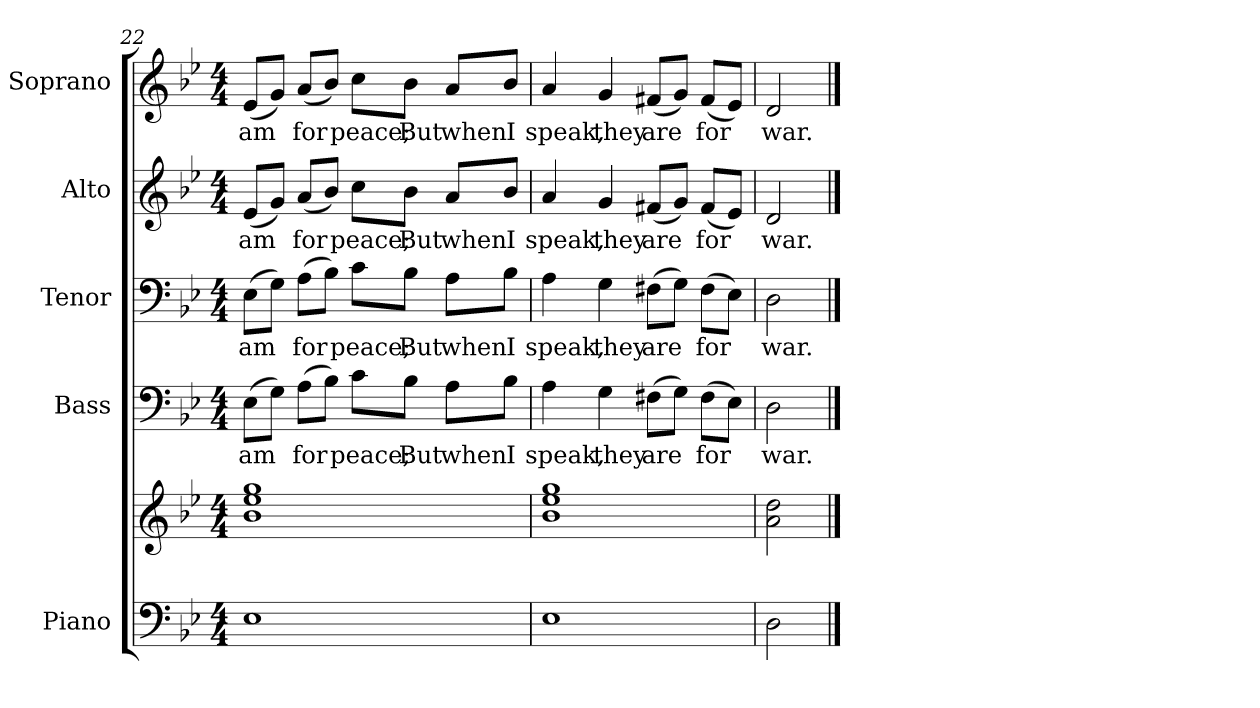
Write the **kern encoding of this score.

**kern	**kern	**kern	**text	**kern	**text	**kern	**text	**kern	**text
*part5	*part5	*part4	*part4	*part3	*part3	*part2	*part2	*part1	*part1
*staff6	*staff5	*staff4	*staff4	*staff3	*staff3	*staff2	*staff2	*staff1	*staff1
*I"Piano	*	*I"Bass	*	*I"Tenor	*	*I"Alto	*	*I"Soprano	*
*I'Pno.	*	*I'B.	*	*I'T.	*	*I'A.	*	*I'S.	*
*clefF4	*clefG2	*clefF4	*	*clefF4	*	*clefG2	*	*clefG2	*
*k[b-e-]	*k[b-e-]	*k[b-e-]	*	*k[b-e-]	*	*k[b-e-]	*	*k[b-e-]	*
*B-:	*B-:	*B-:	*	*B-:	*	*B-:	*	*B-:	*
*M4/4	*M4/4	*M4/4	*	*M4/4	*	*M4/4	*	*M4/4	*
=22	=22	=22	=22	=22	=22	=22	=22	=22	=22
!	!	!	!LO:LY:b:color=#000000	!	!	!	!	!	!
!	!	!	!	!	!LO:LY:b:color=#000000	!	!	!	!
!	!	!	!	!	!	!	!LO:LY:b:color=#000000	!	!
!	!	!	!	!	!	!	!	!	!LO:LY:b:color=#000000
1E-i	1b-i 1ee-i 1ggi	(8E-i\L	am	(8E-i\L	am	(8e-i/L	am	(8e-i/L	am
.	.	8Gi\J)	.	8Gi\J)	.	8gi/J)	.	8gi/J)	.
!	!	!	!LO:LY:b:color=#000000	!	!	!	!	!	!
!	!	!	!	!	!LO:LY:b:color=#000000	!	!	!	!
!	!	!	!	!	!	!	!LO:LY:b:color=#000000	!	!
!	!	!	!	!	!	!	!	!	!LO:LY:b:color=#000000
.	.	(8Ai\L	for	(8Ai\L	for	(8ai/L	for	(8ai/L	for
.	.	8B-i\J)	.	8B-i\J)	.	8b-i/J)	.	8b-i/J)	.
!	!	!	!LO:LY:b:color=#000000	!	!	!	!	!	!
!	!	!	!	!	!LO:LY:b:color=#000000	!	!	!	!
!	!	!	!	!	!	!	!LO:LY:b:color=#000000	!	!
!	!	!	!	!	!	!	!	!	!LO:LY:b:color=#000000
.	.	8ci\L	peace;	8ci\L	peace;	8cci\L	peace;	8cci\L	peace;
!	!	!	!LO:LY:b:color=#000000	!	!	!	!	!	!
!	!	!	!	!	!LO:LY:b:color=#000000	!	!	!	!
!	!	!	!	!	!	!	!LO:LY:b:color=#000000	!	!
!	!	!	!	!	!	!	!	!	!LO:LY:b:color=#000000
.	.	8B-i\J	But	8B-i\J	But	8b-i\J	But	8b-i\J	But
!	!	!	!LO:LY:b:color=#000000	!	!	!	!	!	!
!	!	!	!	!	!LO:LY:b:color=#000000	!	!	!	!
!	!	!	!	!	!	!	!LO:LY:b:color=#000000	!	!
!	!	!	!	!	!	!	!	!	!LO:LY:b:color=#000000
.	.	8Ai\L	when	8Ai\L	when	8ai/L	when	8ai/L	when
!	!	!	!LO:LY:b:color=#000000	!	!	!	!	!	!
!	!	!	!	!	!LO:LY:b:color=#000000	!	!	!	!
!	!	!	!	!	!	!	!LO:LY:b:color=#000000	!	!
!	!	!	!	!	!	!	!	!	!LO:LY:b:color=#000000
.	.	8B-i\J	I	8B-i\J	I	8b-i/J	I	8b-i/J	I
!!LO:PB:g=z
=23	=23	=23	=23	=23	=23	=23	=23	=23	=23
!	!	!	!LO:LY:b:color=#000000	!	!	!	!	!	!
!	!	!	!	!	!LO:LY:b:color=#000000	!	!	!	!
!	!	!	!	!	!	!	!LO:LY:b:color=#000000	!	!
!	!	!	!	!	!	!	!	!	!LO:LY:b:color=#000000
1E-i	1b-i 1ee-i 1ggi	4Ai\	speak,	4Ai\	speak,	4ai/	speak,	4ai/	speak,
!	!	!	!LO:LY:b:color=#000000	!	!	!	!	!	!
!	!	!	!	!	!LO:LY:b:color=#000000	!	!	!	!
!	!	!	!	!	!	!	!LO:LY:b:color=#000000	!	!
!	!	!	!	!	!	!	!	!	!LO:LY:b:color=#000000
.	.	4Gi\	they	4Gi\	they	4gi/	they	4gi/	they
!	!	!	!LO:LY:b:color=#000000	!	!	!	!	!	!
!	!	!	!	!	!LO:LY:b:color=#000000	!	!	!	!
!	!	!	!	!	!	!	!LO:LY:b:color=#000000	!	!
!	!	!	!	!	!	!	!	!	!LO:LY:b:color=#000000
.	.	(8F#Xi\L	are	(8F#Xi\L	are	(8f#Xi/L	are	(8f#Xi/L	are
.	.	8Gi\J)	.	8Gi\J)	.	8gi/J)	.	8gi/J)	.
!	!	!	!LO:LY:b:color=#000000	!	!	!	!	!	!
!	!	!	!	!	!LO:LY:b:color=#000000	!	!	!	!
!	!	!	!	!	!	!	!LO:LY:b:color=#000000	!	!
!	!	!	!	!	!	!	!	!	!LO:LY:b:color=#000000
.	.	(8F#i\L	for	(8F#i\L	for	(8f#i/L	for	(8f#i/L	for
.	.	8E-i\J)	.	8E-i\J)	.	8e-i/J)	.	8e-i/J)	.
=24	=24	=24	=24	=24	=24	=24	=24	=24	=24
!	!	!	!LO:LY:b:color=#000000	!	!	!	!	!	!
!	!	!	!	!	!LO:LY:b:color=#000000	!	!	!	!
!	!	!	!	!	!	!	!LO:LY:b:color=#000000	!	!
!	!	!	!	!	!	!	!	!	!LO:LY:b:color=#000000
2Di\	2ai\ 2ddi	2Di\	war.	2Di\	war.	2di/	war.	2di/	war.
==	==	==	==	==	==	==	==	==	==
*-	*-	*-	*-	*-	*-	*-	*-	*-	*-
